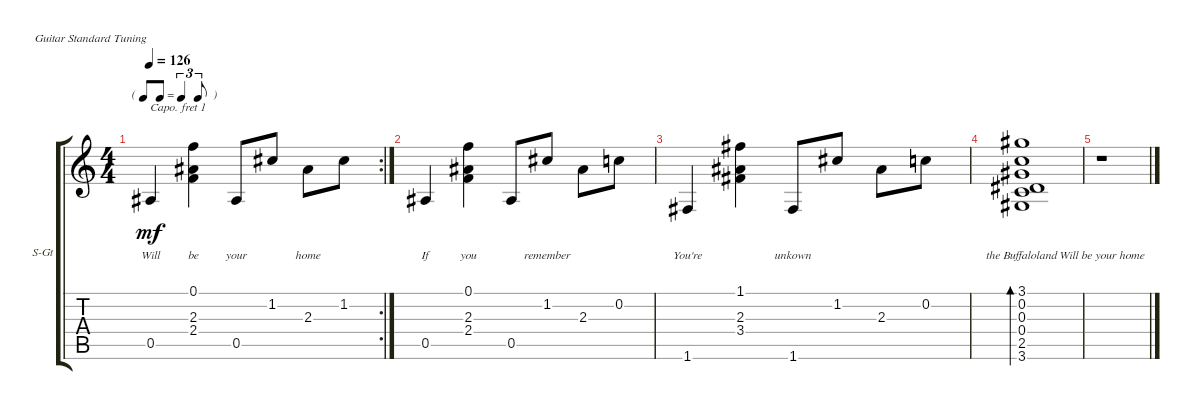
\defaultSystemsLayout 4
\bracketExtendMode groupsimilarinstruments
\firstSystemTrackNameOrientation horizontal
\otherSystemsTrackNameOrientation horizontal
\track ("Steel Guitar" "S-Gt") {instrument acousticguitarsteel}
\staff {score tabs}
\capo 1
\tuning (E4 B3 G3 D3 A2 E2)
\rc 2
\ts (4 4)
\tf triplet8th
\tempo 126
\clef g2
\ks c
0.5.4{lyrics (0 "") lyrics (1 "Will") lyrics (2 "") lyrics (3 "") lyrics (4 "") dy mf} (2.3 2.4 0.1).4{lyrics (0 "") lyrics (1 "be") lyrics (2 "") lyrics (3 "") lyrics (4 "")} 0.5.8{lyrics (0 "") lyrics (1 "your") lyrics (2 "") lyrics (3 "") lyrics (4 "")} 1.2.8{lyrics (0 "") lyrics (1 "") lyrics (2 "") lyrics (3 "") lyrics (4 "")} 2.3.8{lyrics (0 "") lyrics (1 "home") lyrics (2 "") lyrics (3 "") lyrics (4 "")} 1.2.8{lyrics (0 "") lyrics (1 "") lyrics (2 "") lyrics (3 "") lyrics (4 "")} |
0.5.4{lyrics (0 "") lyrics (1 "If") lyrics (2 "") lyrics (3 "") lyrics (4 "")} (2.3 2.4 0.1).4{lyrics (0 "") lyrics (1 "you") lyrics (2 "") lyrics (3 "") lyrics (4 "")} 0.5.8{lyrics (0 "") lyrics (1 "") lyrics (2 "") lyrics (3 "") lyrics (4 "")} 1.2.8{lyrics (0 "") lyrics (1 "remember") lyrics (2 "") lyrics (3 "") lyrics (4 "")} 2.3.8{lyrics (0 "") lyrics (1 "") lyrics (2 "") lyrics (3 "") lyrics (4 "")} 0.2.8{lyrics (0 "") lyrics (1 "") lyrics (2 "") lyrics (3 "") lyrics (4 "")} |
1.6.4{lyrics (0 "") lyrics (1 "You're") lyrics (2 "") lyrics (3 "") lyrics (4 "")} (1.1 2.3 3.4).4{lyrics (0 "") lyrics (1 "") lyrics (2 "") lyrics (3 "") lyrics (4 "")} 1.6.8{lyrics (0 "") lyrics (1 "unkown") lyrics (2 "") lyrics (3 "") lyrics (4 "")} 1.2.8{lyrics (0 "") lyrics (1 "") lyrics (2 "") lyrics (3 "") lyrics (4 "")} 2.3.8{lyrics (0 "") lyrics (1 "") lyrics (2 "") lyrics (3 "") lyrics (4 "")} 0.2.8{lyrics (0 "") lyrics (1 "") lyrics (2 "") lyrics (3 "") lyrics (4 "")} |
(3.6 2.5 0.4 0.3 0.2 3.1).1{bd 247 lyrics (0 "") lyrics (1 "the Buffaloland") lyrics (2 "") lyrics (3 "") lyrics (4 "")} |
r.1{lyrics (0 "") lyrics (1 "Will be your home") lyrics (2 "") lyrics (3 "") lyrics (4 "")}
